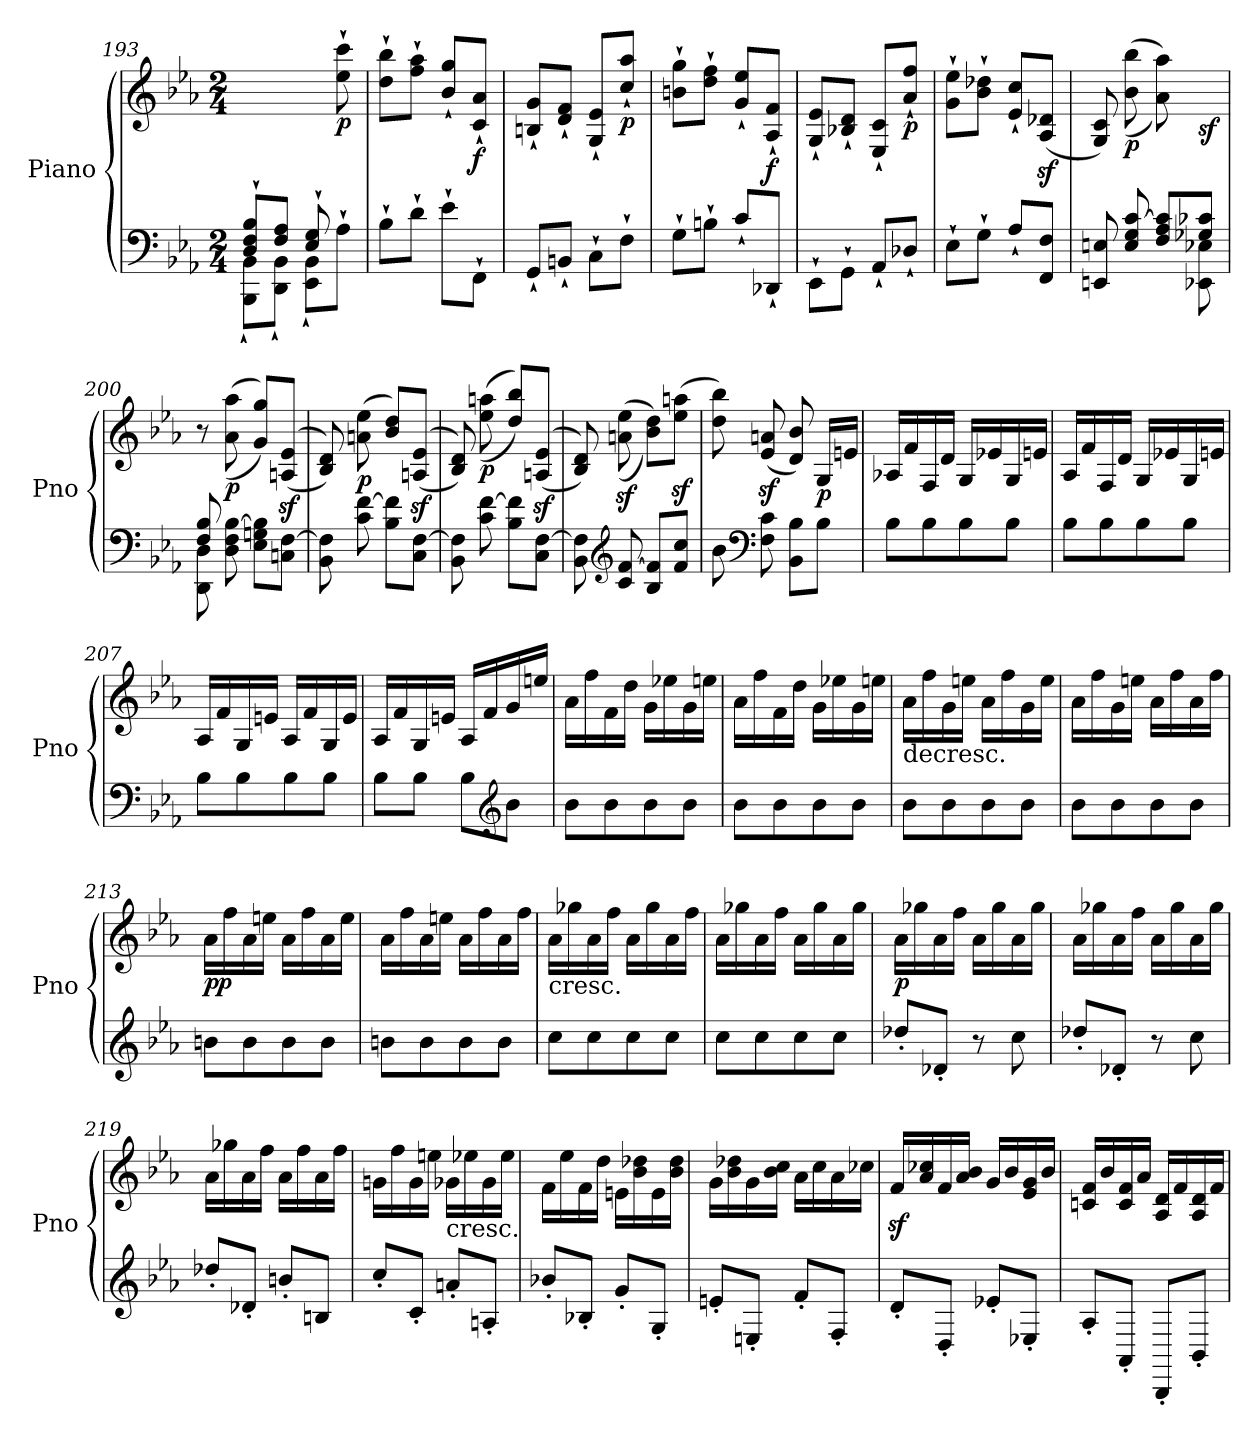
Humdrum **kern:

**kern	**kern	**dynam
*part1	*part1	*part1
*staff2	*staff1	*staff1/2
*I"Piano	*	*
*I'Pno	*	*
*clefF4	*clefG2	*
*k[b-e-a-]	*k[b-e-a-]	*
*E-:	*E-:	*
*M2/4	*M2/4	*
=193	=193	=193
*^	*	*
8D/` 8F/` 8B-/`L	8BBB-\` 8BB-\`L	4.ryy	.
8F/ 8A-/J	8DD\` 8BB-\`J	.	.
8E-/` 8G/`	8EE-\` 8BB-\`L	.	.
!	!	!	!LO:DY:b
8ryy	8A-`\J	8ee-\` 8ccc\`	p
*v	*v	*	*
=194	=194	=194
8B-`\L	8dd\` 8bb-\`L	.
8d`\J	8ff\` 8aa-\`J	.
8e-`\L	8b-/` 8gg/`L	.
!	!	!LO:DY:b
8FF`\J	8c/` 8a-/`J	f
=195	=195	=195
8GG`/L	8Bn/` 8g/`L	.
8BBn`/J	8d/` 8f/`J	.
8C`\L	8G/` 8e-/`L	.
!	!	!LO:DY:b
8F`\J	8cc/` 8aa-/`J	p
=196	=196	=196
8G`\L	8bn\` 8gg\`L	.
8Bn`\J	8dd\` 8ff\`J	.
8c`/L	8g/` 8ee-/`L	.
!	!	!LO:DY:b
8DD-X`/J	8A-/` 8f/`J	f
=197	=197	=197
8EE-`\L	8G/` 8e-/`L	.
8GG`\J	8B-X/` 8d/`J	.
8AA-`/L	8E-/` 8c/`L	.
!	!	!LO:DY:b
8D-X`/J	8a-/` 8ff/`J	p
=198	=198	=198
8E-`\L	8g\` 8ee-\`L	.
8G`\J	8b-\` 8dd-X\`J	.
8A-`/L	8e-/` 8cc/`L	.
8FF/ 8F/J	(<8A-/z< 8d-X/z<J	.
=199	=199	=199
*^	*	*
8EEn/ 8En/	4.ryy	8G/ 8c/)	.
!	!	!	!LO:DY:b
8E/ 8G/ [8c/	.	(<(<8b-\ 8bb-\	p
8F/ 8A-/ 8c/]L	.	8a-\ 8aa-\))	.
!	!	!	!LO:DY:b
8G-X/ 8c-X/J	8EE-X\ 8E-X\	8ryy	sf
!!LO:PB:g=z
=200	=200	=200	=200
8F/ 8B-/	8DD\ 8D\	8r	.
!	!	!	!LO:DY:b
4.ryy	8D\ 8F\ [8B-\	(<(<8a-\ 8aa-\	p
.	8E-\ 8Gn\ 8B-\]L	8g/ 8gg/L))	.
.	8Cn\ [8F\J	(<(>8An/z< 8e-/z<J	.
*v	*v	*	*
=201	=201	=201
8BB-\ 8F\]	8B-/ 8d/))	.
!	!	!LO:DY:b
8c\ [8f\	(>8an\ 8ee-\	p
8B-\ 8f\]L	8b-/ 8dd/L)	.
8C\ [8F\J	(>(<8An/z< 8e-/z<J	.
=202	=202	=202
8BB-\ 8F\]	8B-/ 8d/))	.
!	!	!LO:DY:b
8c\ [8f\	(>(<8ee-\ 8aan\	p
8B-\ 8f\]L	8dd/ 8bb-/L))	.
8C\ [8F\J	(>(<8An/z< 8e-/z<J	.
=203	=203	=203
8BB-\ 8F\]	8B-/ 8d/))	.
*clefG2	*	*
8c/ [8f/	(<(<8an\z< 8ee-\z<	.
8B-/ 8f/]L	8b-\ 8dd\L))	.
8f/ 8cc/J	(>8ee-\z< 8aan\z<J	.
=204	=204	=204
8b-\	8dd\ 8bb-\)	.
*clefF4	*	*
8F\ 8c\	(<8e-/z< 8an/z<	.
8BB-\ 8B-\L	8d/ 8b-/)	.
!	!	!LO:DY:b
8B-\J	16G/LL	p
.	16en/JJ	.
!!LO:LB:g=z
=205	=205	=205
8B-\L	16A-X/LL	.
.	16f/	.
8B-\	16F/	.
.	16d/JJ	.
8B-\	16G/LL	.
.	16e-X/	.
8B-\J	16G/	.
.	16en/JJ	.
=206	=206	=206
8B-\L	16A-/LL	.
.	16f/	.
8B-\	16F/	.
.	16d/JJ	.
8B-\	16G/LL	.
.	16e-X/	.
8B-\J	16G/	.
.	16en/JJ	.
=207	=207	=207
8B-\L	16A-/LL	.
.	16f/	.
8B-\	16G/	.
.	16en/JJ	.
8B-\	16A-/LL	.
.	16f/	.
8B-\J	16G/	.
.	16e/JJ	.
=208	=208	=208
8B-\L	16A-/LL	.
.	16f/	.
8B-\J	16G/	.
.	16en/JJ	.
8B-\L	16A-/LL	.
.	16f/	.
*clefG2	*	*
8b-\J	16g/	.
.	16een/JJ	.
=209	=209	=209
8b-\L	16a-\LL	.
.	16ff\	.
8b-\	16f\	.
.	16dd\JJ	.
8b-\	16g\LL	.
.	16ee-X\	.
8b-\J	16g\	.
.	16een\JJ	.
!!LO:LB:g=z
=210	=210	=210
8b-\L	16a-\LL	.
.	16ff\	.
8b-\	16f\	.
.	16dd\JJ	.
8b-\	16g\LL	.
.	16ee-X\	.
8b-\J	16g\	.
.	16een\JJ	.
=211	=211	=211
!	!LO:TX:b:t=decresc.	!
8b-\L	16a-\LL	.
.	16ff\	.
8b-\	16g\	.
.	16een\JJ	.
8b-\	16a-\LL	.
.	16ff\	.
8b-\J	16g\	.
.	16ee\JJ	.
=212	=212	=212
8b-\L	16a-\LL	.
.	16ff\	.
8b-\	16g\	.
.	16een\JJ	.
8b-\	16a-\LL	.
.	16ff\	.
8b-\J	16a-\	.
.	16ff\JJ	.
=213	=213	=213
!	!	!LO:DY:b
8bn\L	16a-\LL	pp
.	16ff\	.
8b\	16a-\	.
.	16een\JJ	.
8b\	16a-\LL	.
.	16ff\	.
8b\J	16a-\	.
.	16ee\JJ	.
=214	=214	=214
8bn\L	16a-\LL	.
.	16ff\	.
8b\	16a-\	.
.	16een\JJ	.
8b\	16a-\LL	.
.	16ff\	.
8b\J	16a-\	.
.	16ff\JJ	.
!!LO:LB:g=z
=215	=215	=215
!	!LO:TX:b:t=cresc.	!
8cc\L	16a-\LL	.
.	16gg-X\	.
8cc\	16a-\	.
.	16ff\JJ	.
8cc\	16a-\LL	.
.	16gg-\	.
8cc\J	16a-\	.
.	16ff\JJ	.
=216	=216	=216
8cc\L	16a-\LL	.
.	16gg-X\	.
8cc\	16a-\	.
.	16ff\JJ	.
8cc\	16a-\LL	.
.	16gg-\	.
8cc\J	16a-\	.
.	16gg-\JJ	.
=217	=217	=217
!	!	!LO:DY:b
8dd-X'/L	16a-\LL	p
.	16gg-X\	.
8d-X'/J	16a-\	.
.	16ff\JJ	.
8r	16a-\LL	.
.	16gg-\	.
8cc\	16a-\	.
.	16gg-\JJ	.
=218	=218	=218
8dd-X'/L	16a-\LL	.
.	16gg-X\	.
8d-X'/J	16a-\	.
.	16ff\JJ	.
8r	16a-\LL	.
.	16gg-\	.
8cc\	16a-\	.
.	16gg-\JJ	.
=219	=219	=219
8dd-X'/L	16a-\LL	.
.	16gg-X\	.
8d-X'/J	16a-\	.
.	16ff\JJ	.
8bn'/L	16a-\LL	.
.	16ff\	.
8Bn/J	16a-\	.
.	16ff\JJ	.
!!LO:LB:g=z
=220	=220	=220
8cc'/L	16gn\LL	.
.	16ff\	.
8c'/J	16g\	.
.	16een\JJ	.
!	!LO:TX:b:t=cresc.	!
8an'/L	16g-X\LL	.
.	16ee-X\	.
8An'/J	16g-\	.
.	16ee-\JJ	.
=221	=221	=221
8b-X'/L	16f\LL	.
.	16ee-\	.
8B-X'/J	16f\	.
.	16dd\JJ	.
8g'/L	16en\LL	.
.	16b-\ 16dd-X\	.
8G'/J	16e\	.
.	16b-\ 16dd-\JJ	.
=222	=222	=222
8en'/L	16g\LL	.
.	16b-\ 16dd-X\	.
8En'/J	16g\	.
.	16b-\ 16cc\JJ	.
8f'/L	16a-\LL	.
.	16cc\	.
8F'/J	16a-\	.
.	16cc-X\JJ	.
=223	=223	=223
8d'/L	16fz</LL	.
.	16a-/ 16cc-X/	.
8D'/J	16f/	.
.	16a-/ 16b-/JJ	.
8e-X'/L	16g/LL	.
.	16b-/	.
8E-X'/J	16e-/ 16g/	.
.	16b-/JJ	.
=224	=224	=224
8A-'/L	16cn/ 16f/LL	.
.	16b-/	.
8AA-'/J	16c/ 16f/	.
.	16a-/JJ	.
8BBB-'/L	16A-/ 16d/LL	.
.	16f/	.
8BB-'/J	16A-/ 16d/	.
.	16f/JJ	.
=	=	=
*-	*-	*-
